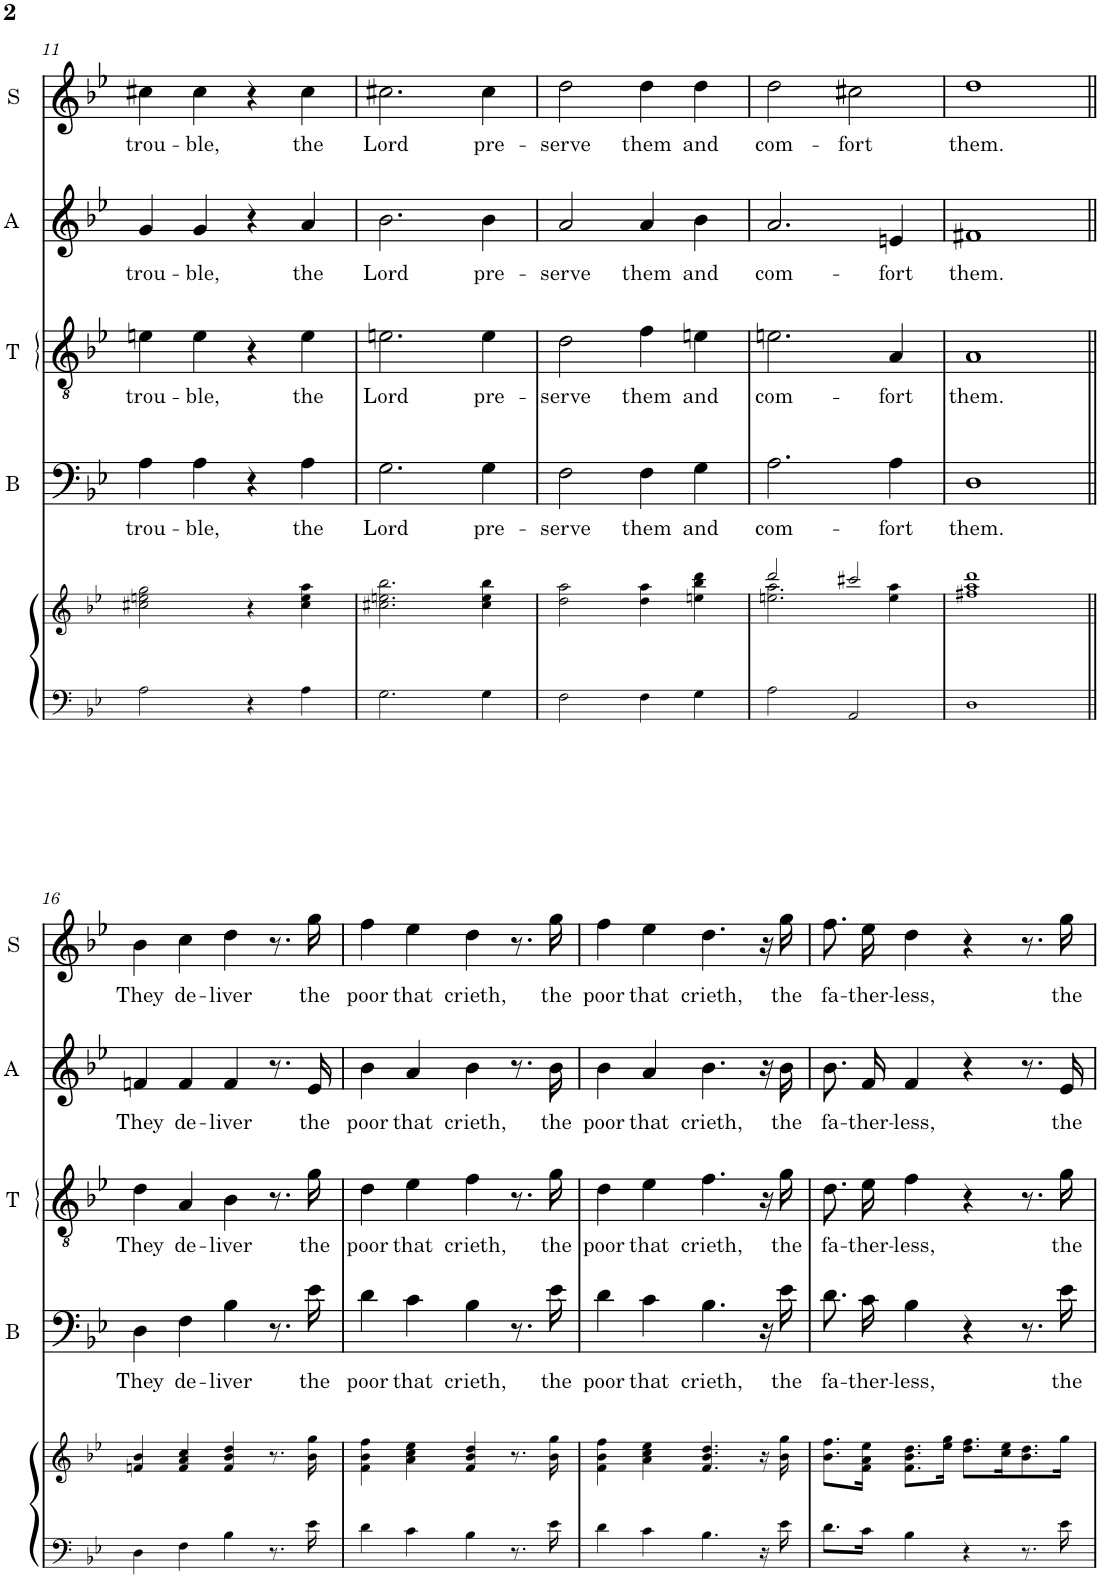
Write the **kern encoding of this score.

**kern	**kern	**kern	**text	**kern	**text	**kern	**text	**kern	**text
*part5	*part5	*part4	*part4	*part3	*part3	*part2	*part2	*part1	*part1
*staff6	*staff5	*staff4	*staff4	*staff3	*staff3	*staff2	*staff2	*staff1	*staff1
*I"Piano	*	*I"Basso	*	*I"Tenore	*	*I"Alto	*	*I"Canto I, II	*
*I'Pno	*	*I'B	*	*I'T	*	*I'A	*	*	*
!!LO:PB:g=z
*clefF4	*clefG2	*clefF4	*	*clefGv2	*	*clefG2	*	*clefG2	*
*k[b-e-]	*k[b-e-]	*k[b-e-]	*	*k[b-e-]	*	*k[b-e-]	*	*k[b-e-]	*
*B-:	*B-:	*B-:	*	*B-:	*	*B-:	*	*B-:	*
*M4/4	*M4/4	*M4/4	*	*M4/4	*	*M4/4	*	*M4/4	*
*met(c)	*met(c)	*met(c)	*	*met(c)	*	*met(c)	*	*met(c)	*
=11	=11	=11	=11	=11	=11	=11	=11	=11	=11
!	!	!	!LO:LY:b	!	!LO:LY:b	!	!LO:LY:b	!	!LO:LY:b
2A-\	2ccn\ 2ee-X\ 2gg-\	4A-\	trou-	4e-X\	trou-	4g-/	trou-	4ccn\	trou-
!	!	!	!LO:LY:b	!	!LO:LY:b	!	!LO:LY:b	!	!LO:LY:b
.	.	4A-\	-ble,	4e-\	-ble,	4g-/	-ble,	4cc\	-ble,
4r	4r	4r	.	4r	.	4r	.	4r	.
!	!	!	!LO:LY:b	!	!LO:LY:b	!	!LO:LY:b	!	!LO:LY:b
4A-\	4cc\ 4ee-\ 4aa-\	4A-\	the	4e-\	the	4a-/	the	4cc\	the
=12	=12	=12	=12	=12	=12	=12	=12	=12	=12
!	!	!	!LO:LY:b	!	!LO:LY:b	!	!LO:LY:b	!	!LO:LY:b
2.G-\	2.ccn\ 2.ee-X\ 2.bb--\	2.G-\	Lord	2.e-X\	Lord	2.b--\	Lord	2.ccn\	Lord
!	!	!	!LO:LY:b	!	!LO:LY:b	!	!LO:LY:b	!	!LO:LY:b
4G-\	4cc\ 4ee-\ 4bb--\	4G-\	pre-	4e-\	pre-	4b--\	pre-	4cc\	pre-
=13	=13	=13	=13	=13	=13	=13	=13	=13	=13
!	!	!	!LO:LY:b	!	!LO:LY:b	!	!LO:LY:b	!	!LO:LY:b
2F-\	2dd-\ 2aa-\	2F-\	-serve	2d-\	-serve	2a-/	-serve	2dd-\	-serve
!	!	!	!LO:LY:b	!	!LO:LY:b	!	!LO:LY:b	!	!LO:LY:b
4F-\	4dd-\ 4aa-\	4F-\	them	4f-\	them	4a-/	them	4dd-\	them
!	!	!	!LO:LY:b	!	!LO:LY:b	!	!LO:LY:b	!	!LO:LY:b
4G-\	4ee-X\ 4bb--\ 4ddd-\	4G-\	and	4e-X\	and	4b--\	and	4dd-\	and
=14	=14	=14	=14	=14	=14	=14	=14	=14	=14
*	*^	*	*	*	*	*	*	*	*
!	!	!	!	!LO:LY:b	!	!LO:LY:b	!	!LO:LY:b	!	!LO:LY:b
2A-\	2ddd-/	2.ee-X\ 2.aa-\	2.A-\	com-	2.e-X\	com-	2.a-/	com-	2dd-\	com-
!	!	!	!	!	!	!	!	!	!	!LO:LY:b
2AA-/	2cccn/	.	.	.	.	.	.	.	2ccn\	-fort
!	!	!	!	!LO:LY:b	!	!LO:LY:b	!	!LO:LY:b	!	!
.	.	4ee-\ 4aa-\	4A-\	-fort	4A-/	-fort	4e-X/	-fort	.	.
=15	=15	=15	=15	=15	=15	=15	=15	=15	=15	=15
!	!	!	!	!LO:LY:b	!	!LO:LY:b	!	!LO:LY:b	!	!LO:LY:b
*	*v	*v	*	*	*	*	*	*	*	*
1D-	1ffn 1aa- 1ddd-	1D-	them.	1A-	them.	1fn	them.	1dd-	them.
!!LO:LB:g=z
=16||	=16||	=16||	=16||	=16||	=16||	=16||	=16||	=16||	=16||
!	!	!	!LO:LY:b	!	!LO:LY:b	!	!LO:LY:b	!	!LO:LY:b
4D-\	4f-X/ 4b--/	4D-\	They	4d-\	They	4f-X/	They	4b--\	They
!	!	!	!LO:LY:b	!	!LO:LY:b	!	!LO:LY:b	!	!LO:LY:b
4F-\	4f-/ 4a-/ 4cc-/	4F-\	de-	4A-/	de-	4f-/	de-	4cc-\	de-
!	!	!	!LO:LY:b	!	!LO:LY:b	!	!LO:LY:b	!	!LO:LY:b
4B--\	4f-/ 4b--/ 4dd-/	4B--\	-liver	4B--\	-liver	4f-/	-liver	4dd-\	-liver
8.r	8.r	8.r	.	8.r	.	8.r	.	8.r	.
!	!	!	!LO:LY:b	!	!LO:LY:b	!	!LO:LY:b	!	!LO:LY:b
16e--\	16b--\ 16gg-\	16e--\	the	16g-\	the	16e--/	the	16gg-\	the
=17	=17	=17	=17	=17	=17	=17	=17	=17	=17
!	!	!	!LO:LY:b	!	!LO:LY:b	!	!LO:LY:b	!	!LO:LY:b
4d-\	4f-\ 4b--\ 4ff-\	4d-\	poor	4d-\	poor	4b--\	poor	4ff-\	poor
!	!	!	!LO:LY:b	!	!LO:LY:b	!	!LO:LY:b	!	!LO:LY:b
4c-\	4a-\ 4cc-\ 4ee--\	4c-\	that	4e--\	that	4a-/	that	4ee--\	that
!	!	!	!LO:LY:b	!	!LO:LY:b	!	!LO:LY:b	!	!LO:LY:b
4B--\	4f-/ 4b--/ 4dd-/	4B--\	crieth,	4f-\	crieth,	4b--\	crieth,	4dd-\	crieth,
8.r	8.r	8.r	.	8.r	.	8.r	.	8.r	.
!	!	!	!LO:LY:b	!	!LO:LY:b	!	!LO:LY:b	!	!LO:LY:b
16e--\	16b--\ 16gg-\	16e--\	the	16g-\	the	16b--\	the	16gg-\	the
=18	=18	=18	=18	=18	=18	=18	=18	=18	=18
!	!	!	!LO:LY:b	!	!LO:LY:b	!	!LO:LY:b	!	!LO:LY:b
4d-\	4f-\ 4b--\ 4ff-\	4d-\	poor	4d-\	poor	4b--\	poor	4ff-\	poor
!	!	!	!LO:LY:b	!	!LO:LY:b	!	!LO:LY:b	!	!LO:LY:b
4c-\	4a-\ 4cc-\ 4ee--\	4c-\	that	4e--\	that	4a-/	that	4ee--\	that
!	!	!	!LO:LY:b	!	!LO:LY:b	!	!LO:LY:b	!	!LO:LY:b
4.B--\	4.f-/ 4.b--/ 4.dd-/	4.B--\	crieth,	4.f-\	crieth,	4.b--\	crieth,	4.dd-\	crieth,
16r	16r	16r	.	16r	.	16r	.	16r	.
!	!	!	!LO:LY:b	!	!LO:LY:b	!	!LO:LY:b	!	!LO:LY:b
16e--\	16b--\ 16gg-\	16e--\	the	16g-\	the	16b--\	the	16gg-\	the
=19	=19	=19	=19	=19	=19	=19	=19	=19	=19
!	!	!	!LO:LY:b	!	!LO:LY:b	!	!LO:LY:b	!	!LO:LY:b
8.d-\L	8.b--\ 8.ff-\L	8.d-\L	fa-	8.d-\L	fa-	8.b--/L	fa-	8.ff-\L	fa-
!	!	!	!LO:LY:b	!	!LO:LY:b	!	!LO:LY:b	!	!LO:LY:b
16c-\Jk	16f-\ 16a-\ 16ee--\Jk	16c-\Jk	-ther-	16e--\Jk	-ther-	16f-/Jk	-ther-	16ee--\Jk	-ther-
!	!	!	!LO:LY:b	!	!LO:LY:b	!	!LO:LY:b	!	!LO:LY:b
4B--\	8.f-\ 8.b--\ 8.dd-\L	4B--\	-less,	4f-\	-less,	4f-/	-less,	4dd-\	-less,
.	16ee--\ 16gg-\Jk	.	.	.	.	.	.	.	.
4r	8.dd-\ 8.ff-\L	4r	.	4r	.	4r	.	4r	.
.	16cc-\ 16ee--\K	.	.	.	.	.	.	.	.
8.r	8.b--\ 8.dd-\	8.r	.	8.r	.	8.r	.	8.r	.
!	!	!	!LO:LY:b	!	!LO:LY:b	!	!LO:LY:b	!	!LO:LY:b
16e--\	16gg-\Jk	16e--\	the	16g-\	the	16e--/	the	16gg-\	the
=	=	=	=	=	=	=	=	=	=
*-	*-	*-	*-	*-	*-	*-	*-	*-	*-
